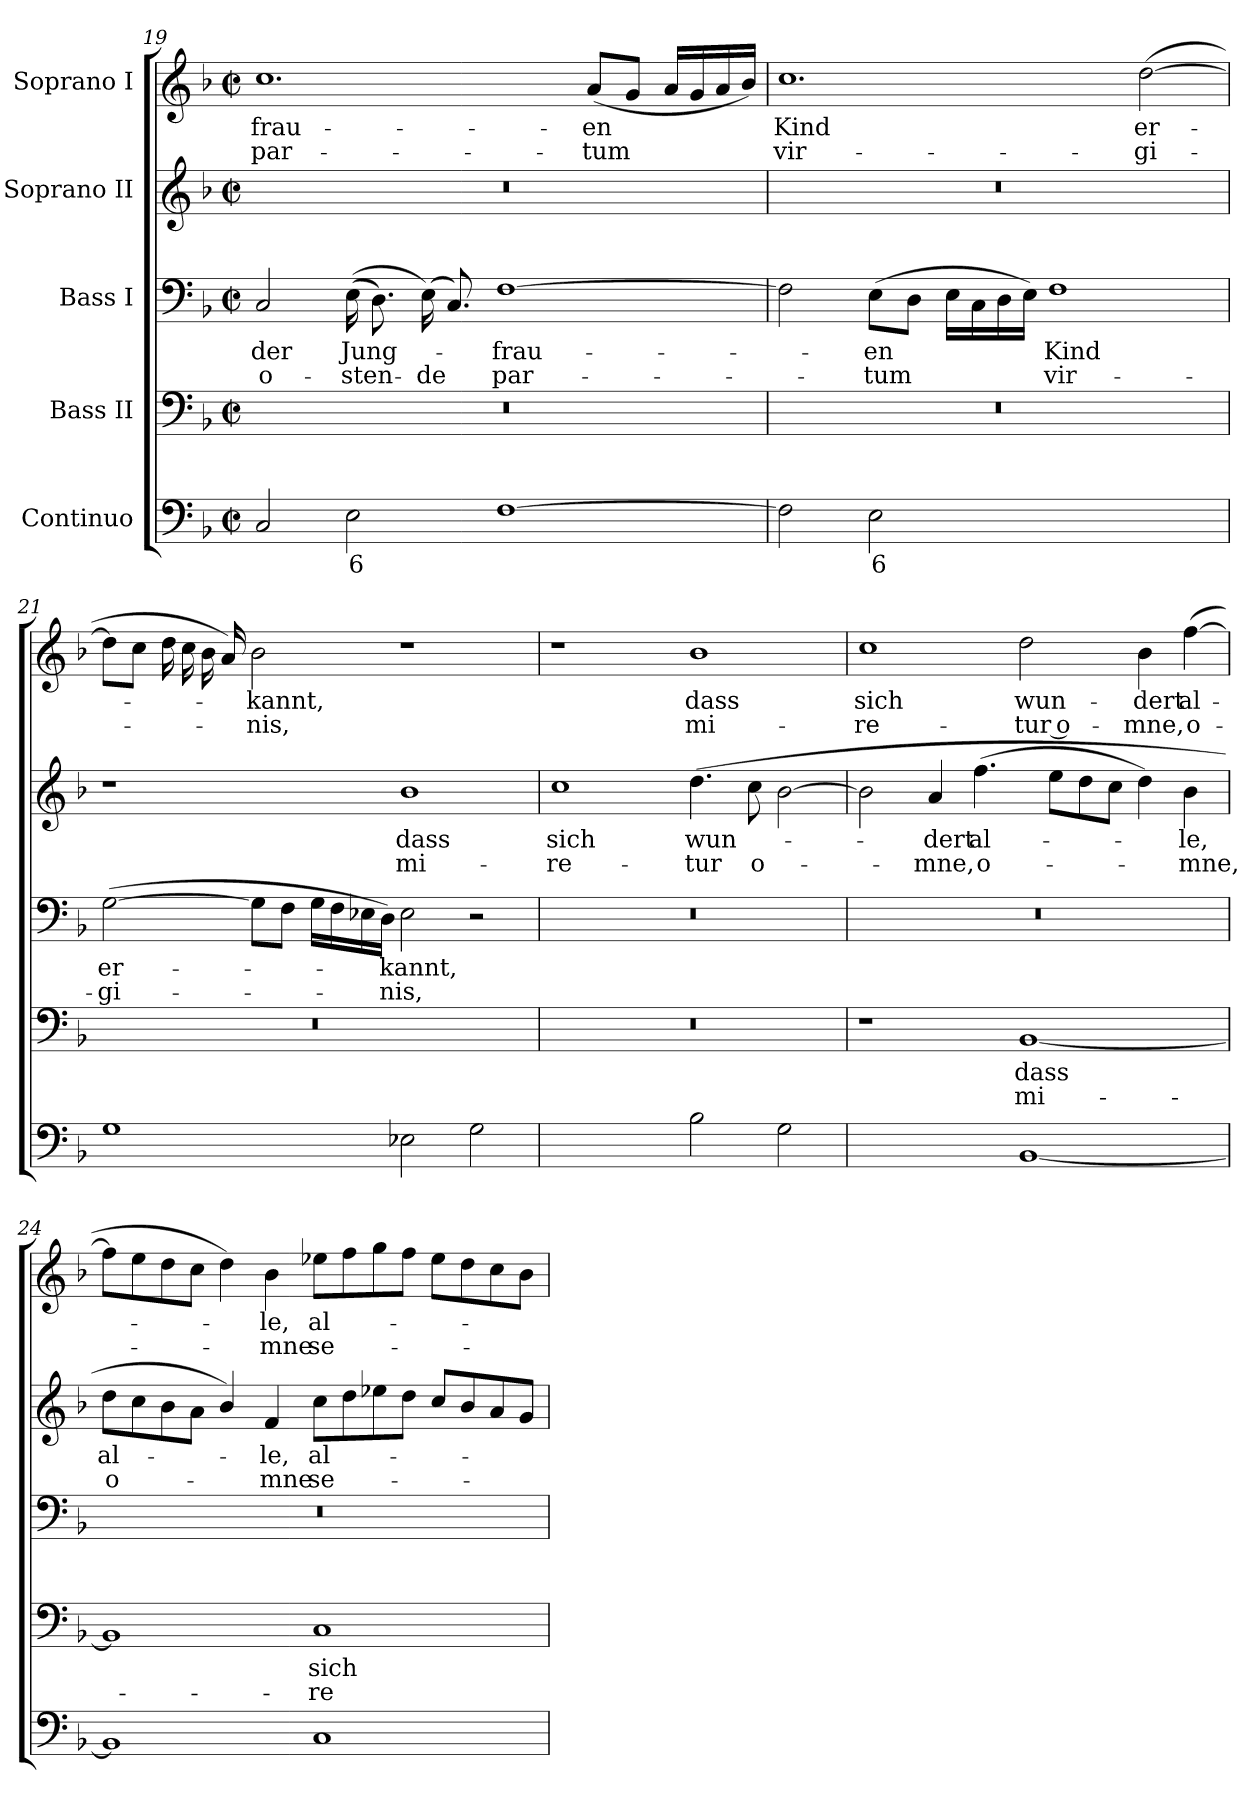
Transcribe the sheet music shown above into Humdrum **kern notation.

**kern	**text	**kern	**text	**text	**kern	**text	**text	**kern	**text	**text	**kern	**text	**text
*part5	*part5	*part4	*part4	*part4	*part3	*part3	*part3	*part2	*part2	*part2	*part1	*part1	*part1
*staff5	*staff5	*staff4	*staff4	*staff4	*staff3	*staff3	*staff3	*staff2	*staff2	*staff2	*staff1	*staff1	*staff1
*I"Continuo	*	*I"Bass II	*	*	*I"Bass I	*	*	*I"Soprano II	*	*	*I"Soprano I	*	*
*clefF4	*	*clefF4	*	*	*clefF4	*	*	*clefG2	*	*	*clefG2	*	*
*k[b-]	*	*k[b-]	*	*	*k[b-]	*	*	*k[b-]	*	*	*k[b-]	*	*
*F:	*	*F:	*	*	*F:	*	*	*F:	*	*	*F:	*	*
*M4/2	*	*M4/2	*	*	*M4/2	*	*	*M4/2	*	*	*M4/2	*	*
*met(c|)	*	*met(c|)	*	*	*met(c|)	*	*	*met(c|)	*	*	*met(c|)	*	*
=19	=19	=19	=19	=19	=19	=19	=19	=19	=19	=19	=19	=19	=19
!	!	!	!	!	!	!LO:LY:b	!LO:LY:b	!	!	!	!	!LO:LY:b	!LO:LY:b
2C	.	0r	.	.	2C	der	o-	0r	.	.	1.cc	frau-	-par-
!	!LO:LY:b	!	!	!	!	!LO:LY:b	!LO:LY:b	!	!	!	!	!	!
2E	6	.	.	.	(>(>16ELL	-Jung-	sten-	.	.	.	.	.	.
.	.	.	.	.	8.DJ)	.	.	.	.	.	.	.	.
!	!	!	!	!	!	!	!LO:LY:b	!	!	!	!	!	!
.	.	.	.	.	(>16ELL)	.	de	.	.	.	.	.	.
.	.	.	.	.	8.CJ)	.	.	.	.	.	.	.	.
!	!	!	!	!	!	!LO:LY:b	!LO:LY:b	!	!	!	!	!	!
[1F	.	.	.	.	[1F	frau-	par-	.	.	.	.	.	.
!	!	!	!	!	!	!	!	!	!	!	!	!LO:LY:b	!LO:LY:b
.	.	.	.	.	.	.	.	.	.	.	(<8aL	-en	tum
.	.	.	.	.	.	.	.	.	.	.	8gJ	.	.
.	.	.	.	.	.	.	.	.	.	.	16aLL	.	.
.	.	.	.	.	.	.	.	.	.	.	16g	.	.
.	.	.	.	.	.	.	.	.	.	.	16a	.	.
.	.	.	.	.	.	.	.	.	.	.	16b-JJ)	.	.
!!LO:LB:g=z
=20	=20	=20	=20	=20	=20	=20	=20	=20	=20	=20	=20	=20	=20
!	!	!	!	!	!	!	!	!	!	!	!	!LO:LY:b	!LO:LY:b
2F]	.	0r	.	.	2F]	.	.	0r	.	.	1.cc	Kind	vir-
!	!LO:LY:b	!	!	!	!	!LO:LY:b	!LO:LY:b	!	!	!	!	!	!
2E	6	.	.	.	(>8EL	en	tum	.	.	.	.	.	.
.	.	.	.	.	8DJ	.	.	.	.	.	.	.	.
.	.	.	.	.	16ELL	.	.	.	.	.	.	.	.
.	.	.	.	.	16C	.	.	.	.	.	.	.	.
.	.	.	.	.	16D	.	.	.	.	.	.	.	.
.	.	.	.	.	16EJJ)	.	.	.	.	.	.	.	.
!	!LO:LY:b	!	!	!	!	!LO:LY:b	!LO:LY:b	!	!	!	!	!	!
[2Fyy	5	.	.	.	1F	Kind	vir-	.	.	.	.	.	.
!	!LO:LY:b	!	!	!	!	!	!	!	!	!	!	!LO:LY:b	!LO:LY:b
2Fyy]	6	.	.	.	.	.	.	.	.	.	(>[2dd	-er-	gi-
=21	=21	=21	=21	=21	=21	=21	=21	=21	=21	=21	=21	=21	=21
!	!	!	!	!	!	!LO:LY:b	!LO:LY:b	!	!	!	!	!	!
1G	.	0r	.	.	(>[2G	-er-	gi-	1r	.	.	8ddL]	.	.
.	.	.	.	.	.	.	.	.	.	.	8ccJ	.	.
.	.	.	.	.	.	.	.	.	.	.	16ddLL	.	.
.	.	.	.	.	.	.	.	.	.	.	16cc	.	.
.	.	.	.	.	.	.	.	.	.	.	16b-	.	.
.	.	.	.	.	.	.	.	.	.	.	16a)	.	.
!	!	!	!	!	!	!	!	!	!	!	!	!LO:LY:b	!LO:LY:b
.	.	.	.	.	8GL]	.	.	.	.	.	2b-	kannt,	nis,
.	.	.	.	.	8FJ	.	.	.	.	.	.	.	.
.	.	.	.	.	16GLL	.	.	.	.	.	.	.	.
.	.	.	.	.	16F	.	.	.	.	.	.	.	.
.	.	.	.	.	16E-X	.	.	.	.	.	.	.	.
.	.	.	.	.	16DJJ)	.	.	.	.	.	.	.	.
!	!	!	!	!	!	!LO:LY:b	!LO:LY:b	!	!LO:LY:b	!LO:LY:b	!	!	!
2E-X	.	.	.	.	2E-	kannt,	nis,	1b-	dass	mi-	1r	.	.
2G	.	.	.	.	2r	.	.	.	.	.	.	.	.
=22	=22	=22	=22	=22	=22	=22	=22	=22	=22	=22	=22	=22	=22
!	!LO:LY:b	!	!	!	!	!	!	!	!LO:LY:b	!LO:LY:b	!	!	!
[2Fyy	4	0r	.	.	0r	.	.	1cc	-sich	re-	1r	.	.
!	!LO:LY:b	!	!	!	!	!	!	!	!	!	!	!	!
2Fyy]	3	.	.	.	.	.	.	.	.	.	.	.	.
!	!	!	!	!	!	!	!	!	!LO:LY:b	!LO:LY:b	!	!LO:LY:b	!LO:LY:b
2B-	.	.	.	.	.	.	.	(>4.dd	-wun-	tur	1b-	dass	mi-
!	!	!	!	!	!	!	!	!	!	!LO:LY:b	!	!	!
.	.	.	.	.	.	.	.	8cc	.	o-	.	.	.
2G	.	.	.	.	.	.	.	[2b-	.	.	.	.	.
!!LO:LB:g=z
=23	=23	=23	=23	=23	=23	=23	=23	=23	=23	=23	=23	=23	=23
!	!LO:LY:b	!	!	!	!	!	!	!	!	!	!	!LO:LY:b	!LO:LY:b
[2Fyy	4	1r	.	.	0r	.	.	2b-]	.	.	1cc	-sich	re-
!	!LO:LY:b	!	!	!	!	!	!	!	!LO:LY:b	!LO:LY:b	!	!	!
2Fyy]	3	.	.	.	.	.	.	4a	dert	mne,	.	.	.
!	!	!	!	!	!	!	!	!	!LO:LY:b	!LO:LY:b	!	!	!
.	.	.	.	.	.	.	.	(>4.ff	al-	o-	.	.	.
!	!	!	!LO:LY:b	!LO:LY:b	!	!	!	!	!	!	!	!LO:LY:b	!LO:LY:b
[1BB-	.	[1BB-	dass	mi-	.	.	.	.	.	.	2dd	-wun-	-tur o-
.	.	.	.	.	.	.	.	8eeL	.	.	.	.	.
.	.	.	.	.	.	.	.	8dd	.	.	.	.	.
.	.	.	.	.	.	.	.	8ccJ	.	.	.	.	.
!	!	!	!	!	!	!	!	!	!	!	!	!LO:LY:b	!LO:LY:b
.	.	.	.	.	.	.	.	4dd)	.	.	4b-	-dert	mne,
!	!	!	!	!	!	!	!	!	!LO:LY:b	!LO:LY:b	!	!LO:LY:b	!LO:LY:b
.	.	.	.	.	.	.	.	4b-	le,	mne,	(>[4ff	al-	o-
=24	=24	=24	=24	=24	=24	=24	=24	=24	=24	=24	=24	=24	=24
!	!	!	!	!	!	!	!	!	!LO:LY:b	!LO:LY:b	!	!	!
1BB-]	.	1BB-]	.	.	0r	.	.	8ddL	al-	o-	8ffL]	.	.
.	.	.	.	.	.	.	.	8cc	.	.	8ee	.	.
.	.	.	.	.	.	.	.	8b-	.	.	8dd	.	.
.	.	.	.	.	.	.	.	8aJ	.	.	8ccJ	.	.
.	.	.	.	.	.	.	.	4b-/)	.	.	4dd)	.	.
!	!	!	!	!	!	!	!	!	!LO:LY:b	!LO:LY:b	!	!LO:LY:b	!LO:LY:b
.	.	.	.	.	.	.	.	4f	le,	mne	4b-	le,	mne
!	!	!	!LO:LY:b	!LO:LY:b	!	!	!	!	!LO:LY:b	!LO:LY:b	!	!LO:LY:b	!LO:LY:b
1C	.	1C	sich	re-	.	.	.	8ccL	al-	se-	8ee-XL	al-	se-
.	.	.	.	.	.	.	.	8dd	.	.	8ff	.	.
.	.	.	.	.	.	.	.	8ee-X	.	.	8gg	.	.
.	.	.	.	.	.	.	.	8ddJ	.	.	8ffJ	.	.
.	.	.	.	.	.	.	.	8ccL	.	.	8ee-L	.	.
.	.	.	.	.	.	.	.	8b-	.	.	8dd	.	.
.	.	.	.	.	.	.	.	8a	.	.	8cc	.	.
.	.	.	.	.	.	.	.	8gJ	.	.	8b-J	.	.
=	=	=	=	=	=	=	=	=	=	=	=	=	=
*-	*-	*-	*-	*-	*-	*-	*-	*-	*-	*-	*-	*-	*-
